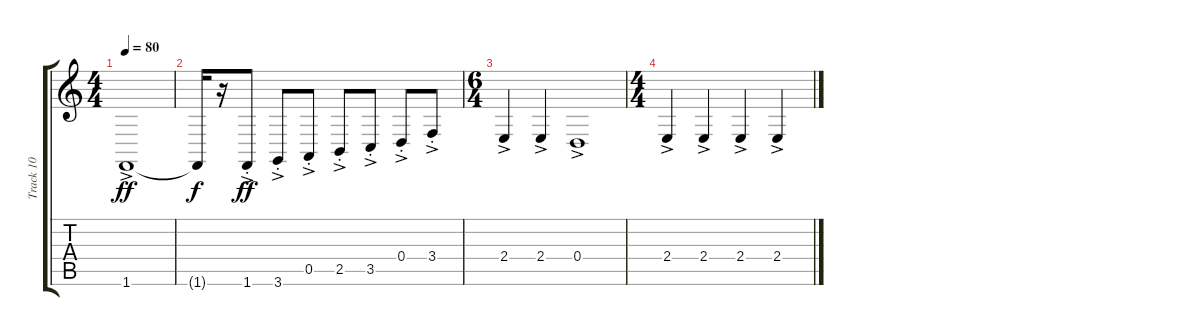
\track ("Track 10" "Track 10") {instrument trumpet}
\staff {score tabs}
\tuning (E4 B3 G3 D3 A2 E2) {hide}
\ts (4 4)
\tempo 80
\clef g2
\ks c
1.6{ac}.1{dy ff} |
1.6{t}.16{dy f} r.16 1.6{ac st}.8{dy ff} 3.6{ac st}.8 0.5{ac st}.8 2.5{ac st}.8 3.5{ac st}.8 0.4{ac st}.8 3.4{ac st}.8 |
\ts (6 4)
2.4{ac}.4 2.4{ac}.4 0.4{ac}.1 |
\ts (4 4)
2.4{ac}.4 2.4{ac}.4 2.4{ac}.4 2.4{ac}.4
